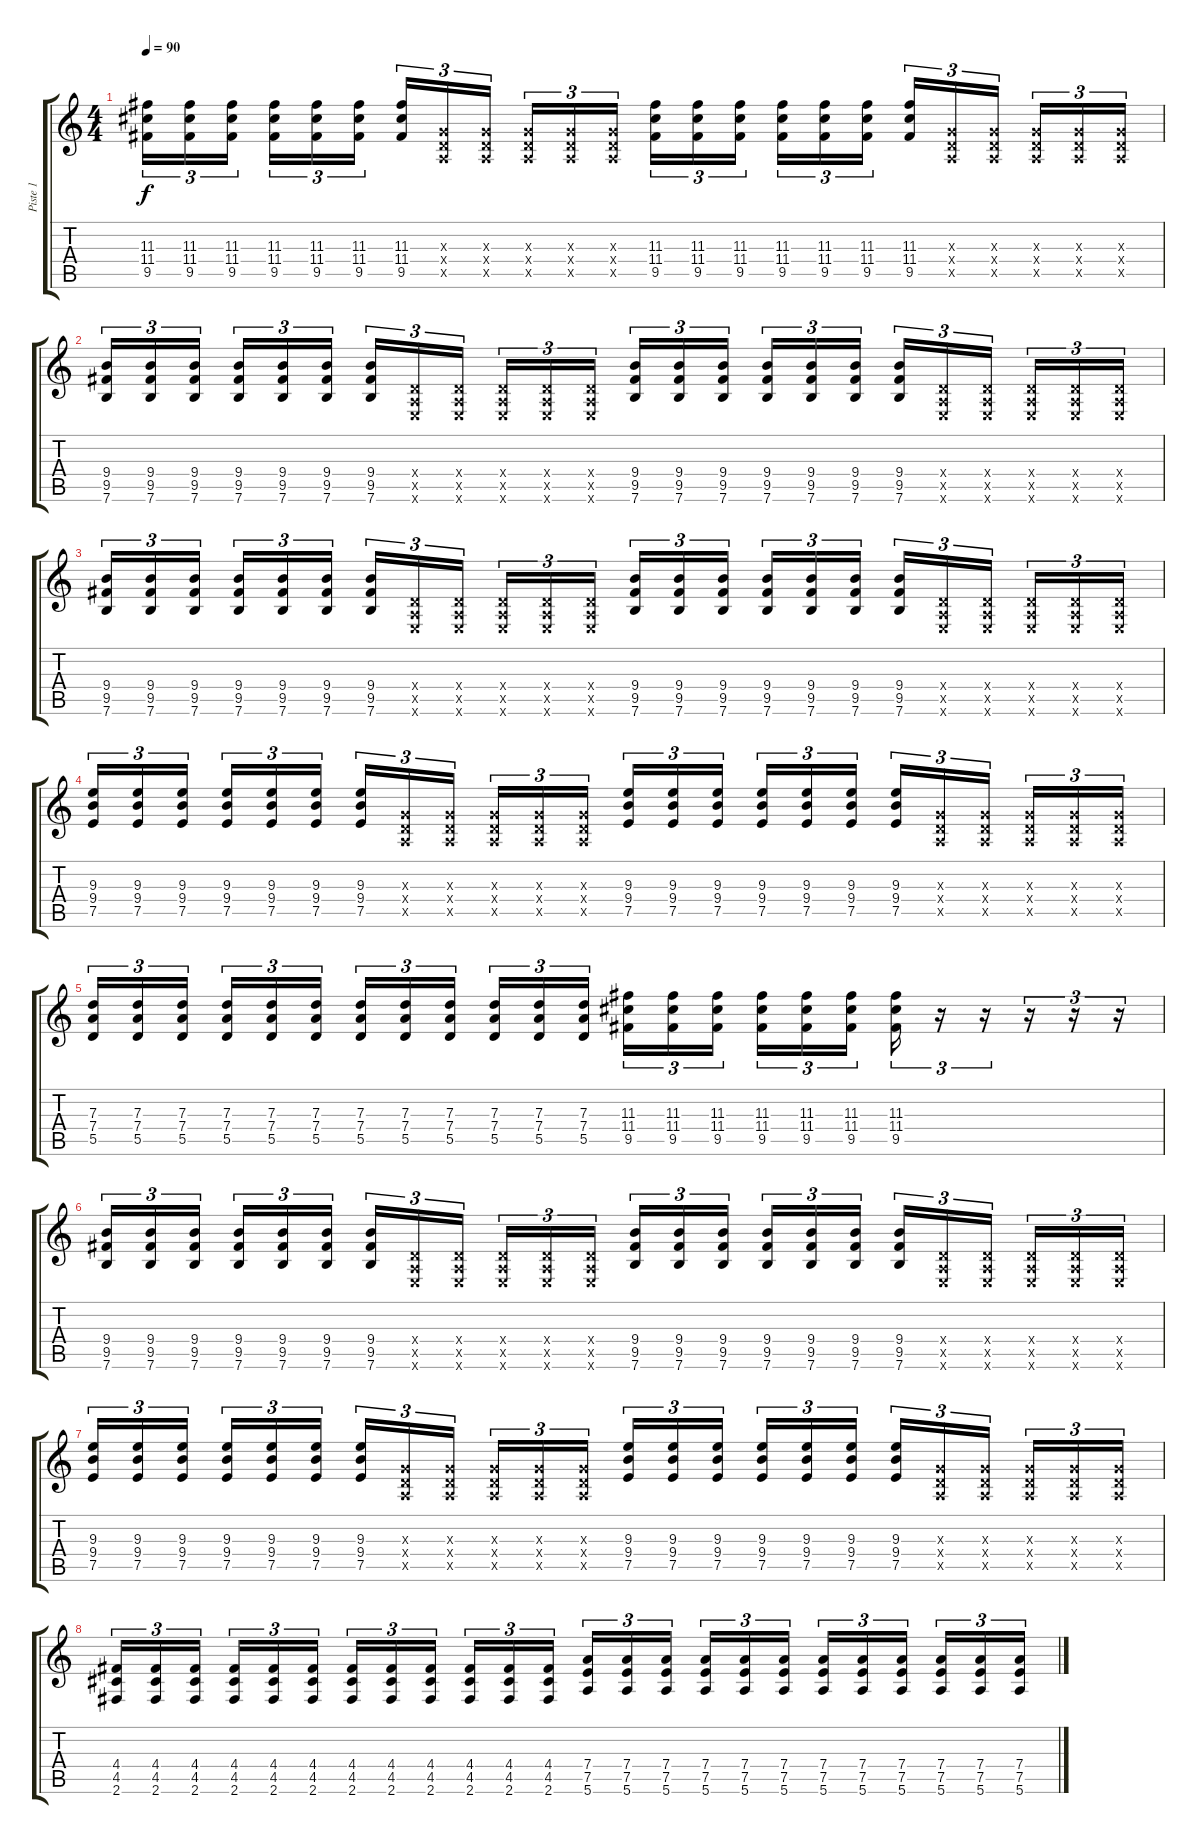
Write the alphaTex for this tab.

\track ("Piste 1" "Piste 1") {instrument distortionguitar}
\staff {score tabs}
\tuning (E4 B3 G3 D3 A2 E2) {hide}
\ts (4 4)
\tempo 90
\clef g2
\ks c
(11.3 11.4 9.5).16{tu (3 2) dy f} (11.3 11.4 9.5).16{tu (3 2)} (11.3 11.4 9.5).16{tu (3 2)} (11.3 11.4 9.5).16{tu (3 2)} (11.3 11.4 9.5).16{tu (3 2)} (11.3 11.4 9.5).16{tu (3 2)} (11.3 11.4 9.5).16{tu (3 2)} (0.3{x} 0.4{x} 0.5{x}).16{tu (3 2)} (0.3{x} 0.4{x} 0.5{x}).16{tu (3 2)} (0.3{x} 0.4{x} 0.5{x}).16{tu (3 2)} (0.3{x} 0.4{x} 0.5{x}).16{tu (3 2)} (0.3{x} 0.4{x} 0.5{x}).16{tu (3 2)} (11.3 11.4 9.5).16{tu (3 2)} (11.3 11.4 9.5).16{tu (3 2)} (11.3 11.4 9.5).16{tu (3 2)} (11.3 11.4 9.5).16{tu (3 2)} (11.3 11.4 9.5).16{tu (3 2)} (11.3 11.4 9.5).16{tu (3 2)} (11.3 11.4 9.5).16{tu (3 2)} (0.3{x} 0.4{x} 0.5{x}).16{tu (3 2)} (0.3{x} 0.4{x} 0.5{x}).16{tu (3 2)} (0.3{x} 0.4{x} 0.5{x}).16{tu (3 2)} (0.3{x} 0.4{x} 0.5{x}).16{tu (3 2)} (0.3{x} 0.4{x} 0.5{x}).16{tu (3 2)} |
(9.4 9.5 7.6).16{tu (3 2)} (9.4 9.5 7.6).16{tu (3 2)} (9.4 9.5 7.6).16{tu (3 2)} (9.4 9.5 7.6).16{tu (3 2)} (9.4 9.5 7.6).16{tu (3 2)} (9.4 9.5 7.6).16{tu (3 2)} (9.4 9.5 7.6).16{tu (3 2)} (0.4{x} 0.5{x} 0.6{x}).16{tu (3 2)} (0.4{x} 0.5{x} 0.6{x}).16{tu (3 2)} (0.4{x} 0.5{x} 0.6{x}).16{tu (3 2)} (0.4{x} 0.5{x} 0.6{x}).16{tu (3 2)} (0.4{x} 0.5{x} 0.6{x}).16{tu (3 2)} (9.4 9.5 7.6).16{tu (3 2)} (9.4 9.5 7.6).16{tu (3 2)} (9.4 9.5 7.6).16{tu (3 2)} (9.4 9.5 7.6).16{tu (3 2)} (9.4 9.5 7.6).16{tu (3 2)} (9.4 9.5 7.6).16{tu (3 2)} (9.4 9.5 7.6).16{tu (3 2)} (0.4{x} 0.5{x} 0.6{x}).16{tu (3 2)} (0.4{x} 0.5{x} 0.6{x}).16{tu (3 2)} (0.4{x} 0.5{x} 0.6{x}).16{tu (3 2)} (0.4{x} 0.5{x} 0.6{x}).16{tu (3 2)} (0.4{x} 0.5{x} 0.6{x}).16{tu (3 2)} |
(9.4 9.5 7.6).16{tu (3 2)} (9.4 9.5 7.6).16{tu (3 2)} (9.4 9.5 7.6).16{tu (3 2)} (9.4 9.5 7.6).16{tu (3 2)} (9.4 9.5 7.6).16{tu (3 2)} (9.4 9.5 7.6).16{tu (3 2)} (9.4 9.5 7.6).16{tu (3 2)} (0.4{x} 0.5{x} 0.6{x}).16{tu (3 2)} (0.4{x} 0.5{x} 0.6{x}).16{tu (3 2)} (0.4{x} 0.5{x} 0.6{x}).16{tu (3 2)} (0.4{x} 0.5{x} 0.6{x}).16{tu (3 2)} (0.4{x} 0.5{x} 0.6{x}).16{tu (3 2)} (9.4 9.5 7.6).16{tu (3 2)} (9.4 9.5 7.6).16{tu (3 2)} (9.4 9.5 7.6).16{tu (3 2)} (9.4 9.5 7.6).16{tu (3 2)} (9.4 9.5 7.6).16{tu (3 2)} (9.4 9.5 7.6).16{tu (3 2)} (9.4 9.5 7.6).16{tu (3 2)} (0.4{x} 0.5{x} 0.6{x}).16{tu (3 2)} (0.4{x} 0.5{x} 0.6{x}).16{tu (3 2)} (0.4{x} 0.5{x} 0.6{x}).16{tu (3 2)} (0.4{x} 0.5{x} 0.6{x}).16{tu (3 2)} (0.4{x} 0.5{x} 0.6{x}).16{tu (3 2)} |
(9.3 9.4 7.5).16{tu (3 2)} (9.3 9.4 7.5).16{tu (3 2)} (9.3 9.4 7.5).16{tu (3 2)} (9.3 9.4 7.5).16{tu (3 2)} (9.3 9.4 7.5).16{tu (3 2)} (9.3 9.4 7.5).16{tu (3 2)} (9.3 9.4 7.5).16{tu (3 2)} (0.3{x} 0.4{x} 0.5{x}).16{tu (3 2)} (0.3{x} 0.4{x} 0.5{x}).16{tu (3 2)} (0.3{x} 0.4{x} 0.5{x}).16{tu (3 2)} (0.3{x} 0.4{x} 0.5{x}).16{tu (3 2)} (0.3{x} 0.4{x} 0.5{x}).16{tu (3 2)} (9.3 9.4 7.5).16{tu (3 2)} (9.3 9.4 7.5).16{tu (3 2)} (9.3 9.4 7.5).16{tu (3 2)} (9.3 9.4 7.5).16{tu (3 2)} (9.3 9.4 7.5).16{tu (3 2)} (9.3 9.4 7.5).16{tu (3 2)} (9.3 9.4 7.5).16{tu (3 2)} (0.3{x} 0.4{x} 0.5{x}).16{tu (3 2)} (0.3{x} 0.4{x} 0.5{x}).16{tu (3 2)} (0.3{x} 0.4{x} 0.5{x}).16{tu (3 2)} (0.3{x} 0.4{x} 0.5{x}).16{tu (3 2)} (0.3{x} 0.4{x} 0.5{x}).16{tu (3 2)} |
(7.3 7.4 5.5).16{tu (3 2)} (7.3 7.4 5.5).16{tu (3 2)} (7.3 7.4 5.5).16{tu (3 2)} (7.3 7.4 5.5).16{tu (3 2)} (7.3 7.4 5.5).16{tu (3 2)} (7.3 7.4 5.5).16{tu (3 2)} (7.3 7.4 5.5).16{tu (3 2)} (7.3 7.4 5.5).16{tu (3 2)} (7.3 7.4 5.5).16{tu (3 2)} (7.3 7.4 5.5).16{tu (3 2)} (7.3 7.4 5.5).16{tu (3 2)} (7.3 7.4 5.5).16{tu (3 2)} (11.3 11.4 9.5).16{tu (3 2)} (11.3 11.4 9.5).16{tu (3 2)} (11.3 11.4 9.5).16{tu (3 2)} (11.3 11.4 9.5).16{tu (3 2)} (11.3 11.4 9.5).16{tu (3 2)} (11.3 11.4 9.5).16{tu (3 2)} (11.3 11.4 9.5).16{tu (3 2)} r.16{tu (3 2)} r.16{tu (3 2)} r.16{tu (3 2)} r.16{tu (3 2)} r.16{tu (3 2)} |
(9.4 9.5 7.6).16{tu (3 2)} (9.4 9.5 7.6).16{tu (3 2)} (9.4 9.5 7.6).16{tu (3 2)} (9.4 9.5 7.6).16{tu (3 2)} (9.4 9.5 7.6).16{tu (3 2)} (9.4 9.5 7.6).16{tu (3 2)} (9.4 9.5 7.6).16{tu (3 2)} (0.4{x} 0.5{x} 0.6{x}).16{tu (3 2)} (0.4{x} 0.5{x} 0.6{x}).16{tu (3 2)} (0.4{x} 0.5{x} 0.6{x}).16{tu (3 2)} (0.4{x} 0.5{x} 0.6{x}).16{tu (3 2)} (0.4{x} 0.5{x} 0.6{x}).16{tu (3 2)} (9.4 9.5 7.6).16{tu (3 2)} (9.4 9.5 7.6).16{tu (3 2)} (9.4 9.5 7.6).16{tu (3 2)} (9.4 9.5 7.6).16{tu (3 2)} (9.4 9.5 7.6).16{tu (3 2)} (9.4 9.5 7.6).16{tu (3 2)} (9.4 9.5 7.6).16{tu (3 2)} (0.4{x} 0.5{x} 0.6{x}).16{tu (3 2)} (0.4{x} 0.5{x} 0.6{x}).16{tu (3 2)} (0.4{x} 0.5{x} 0.6{x}).16{tu (3 2)} (0.4{x} 0.5{x} 0.6{x}).16{tu (3 2)} (0.4{x} 0.5{x} 0.6{x}).16{tu (3 2)} |
(9.3 9.4 7.5).16{tu (3 2)} (9.3 9.4 7.5).16{tu (3 2)} (9.3 9.4 7.5).16{tu (3 2)} (9.3 9.4 7.5).16{tu (3 2)} (9.3 9.4 7.5).16{tu (3 2)} (9.3 9.4 7.5).16{tu (3 2)} (9.3 9.4 7.5).16{tu (3 2)} (0.3{x} 0.4{x} 0.5{x}).16{tu (3 2)} (0.3{x} 0.4{x} 0.5{x}).16{tu (3 2)} (0.3{x} 0.4{x} 0.5{x}).16{tu (3 2)} (0.3{x} 0.4{x} 0.5{x}).16{tu (3 2)} (0.3{x} 0.4{x} 0.5{x}).16{tu (3 2)} (9.3 9.4 7.5).16{tu (3 2)} (9.3 9.4 7.5).16{tu (3 2)} (9.3 9.4 7.5).16{tu (3 2)} (9.3 9.4 7.5).16{tu (3 2)} (9.3 9.4 7.5).16{tu (3 2)} (9.3 9.4 7.5).16{tu (3 2)} (9.3 9.4 7.5).16{tu (3 2)} (0.3{x} 0.4{x} 0.5{x}).16{tu (3 2)} (0.3{x} 0.4{x} 0.5{x}).16{tu (3 2)} (0.3{x} 0.4{x} 0.5{x}).16{tu (3 2)} (0.3{x} 0.4{x} 0.5{x}).16{tu (3 2)} (0.3{x} 0.4{x} 0.5{x}).16{tu (3 2)} |
(4.4 4.5 2.6).16{tu (3 2)} (4.4 4.5 2.6).16{tu (3 2)} (4.4 4.5 2.6).16{tu (3 2)} (4.4 4.5 2.6).16{tu (3 2)} (4.4 4.5 2.6).16{tu (3 2)} (4.4 4.5 2.6).16{tu (3 2)} (4.4 4.5 2.6).16{tu (3 2)} (4.4 4.5 2.6).16{tu (3 2)} (4.4 4.5 2.6).16{tu (3 2)} (4.4 4.5 2.6).16{tu (3 2)} (4.4 4.5 2.6).16{tu (3 2)} (4.4 4.5 2.6).16{tu (3 2)} (7.4 7.5 5.6).16{tu (3 2)} (7.4 7.5 5.6).16{tu (3 2)} (7.4 7.5 5.6).16{tu (3 2)} (7.4 7.5 5.6).16{tu (3 2)} (7.4 7.5 5.6).16{tu (3 2)} (7.4 7.5 5.6).16{tu (3 2)} (7.4 7.5 5.6).16{tu (3 2)} (7.4 7.5 5.6).16{tu (3 2)} (7.4 7.5 5.6).16{tu (3 2)} (7.4 7.5 5.6).16{tu (3 2)} (7.4 7.5 5.6).16{tu (3 2)} (7.4 7.5 5.6).16{tu (3 2)}
